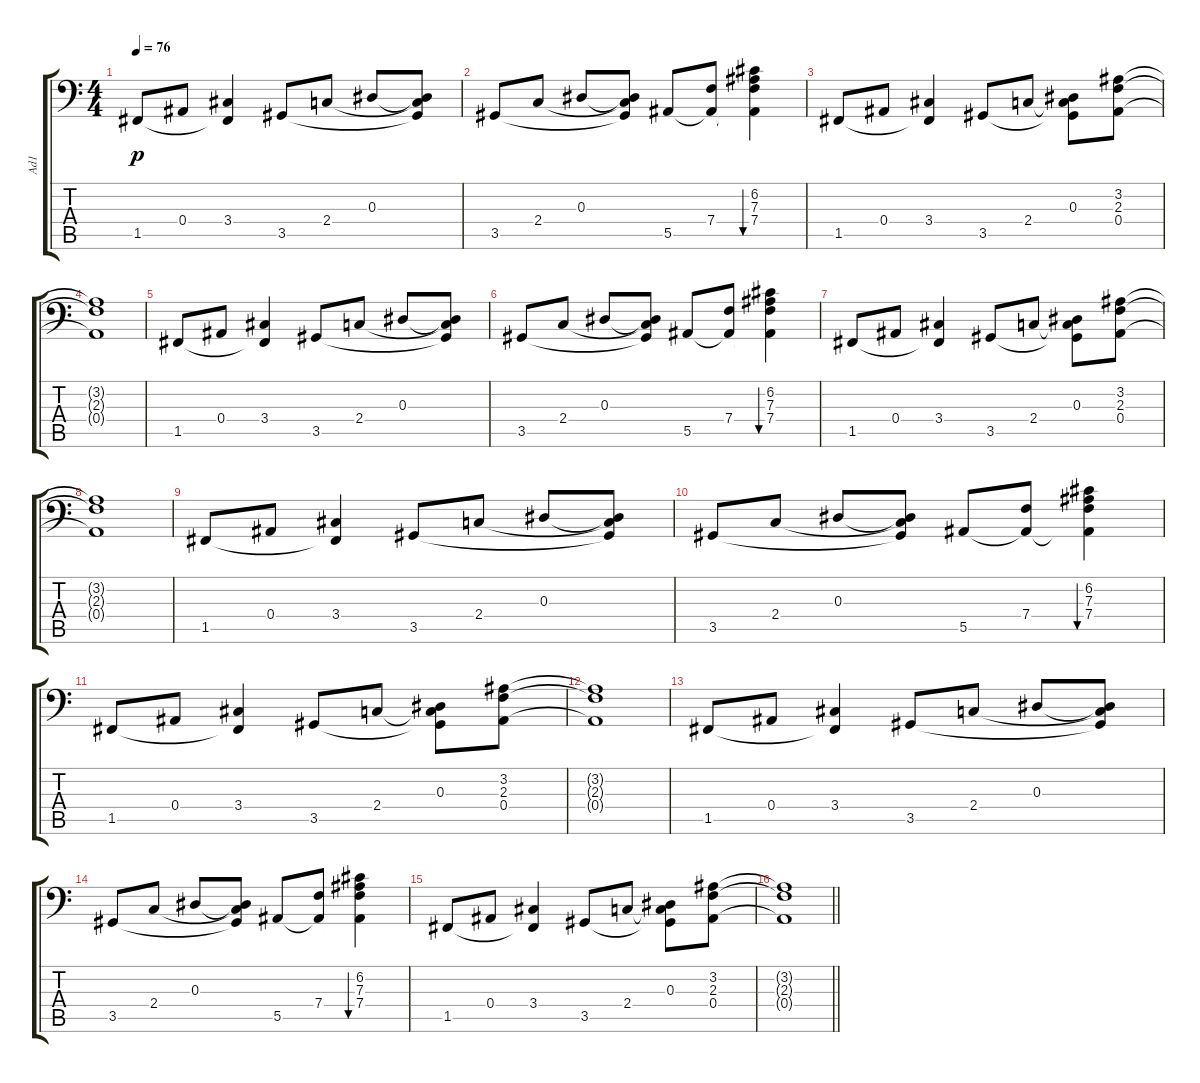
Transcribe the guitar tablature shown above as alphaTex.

\track ("Ad1" "Ad1") {instrument synthstrings1}
\staff {score tabs}
\tuning (C4 G3 Eb3 Bb2 F2 Bb1) {hide}
\ts (4 4)
\tempo 76
\clef f4
\ks c
1.5.8{dy p} 0.4.8 (3.4 1.5{t}).4 3.5.8 2.4.8 0.3.8 (0.3{t} 2.4{t} 3.5{t}).8 |
3.5.8 2.4.8 0.3.8 (0.3{t} 2.4{t} 3.5{t}).8 5.5.8 (7.4 5.5{t}).8 (6.2 7.3 7.4 5.5{t}).4{bu 60} |
1.5.8 0.4.8 (3.4 1.5{t}).4 3.5.8 2.4.8 (0.3 2.4{t} 3.5{t}).8 (3.2 2.3 0.4).8 |
(3.2{t} 2.3{t} 0.4{t}).1 |
1.5.8 0.4.8 (3.4 1.5{t}).4 3.5.8 2.4.8 0.3.8 (0.3{t} 2.4{t} 3.5{t}).8 |
3.5.8 2.4.8 0.3.8 (0.3{t} 2.4{t} 3.5{t}).8 5.5.8 (7.4 5.5{t}).8 (6.2 7.3 7.4 5.5{t}).4{bu 60} |
1.5.8 0.4.8 (3.4 1.5{t}).4 3.5.8 2.4.8 (0.3 2.4{t} 3.5{t}).8 (3.2 2.3 0.4).8 |
(3.2{t} 2.3{t} 0.4{t}).1 |
1.5.8 0.4.8 (3.4 1.5{t}).4 3.5.8 2.4.8 0.3.8 (0.3{t} 2.4{t} 3.5{t}).8 |
3.5.8 2.4.8 0.3.8 (0.3{t} 2.4{t} 3.5{t}).8 5.5.8 (7.4 5.5{t}).8 (6.2 7.3 7.4 5.5{t}).4{bu 60} |
1.5.8 0.4.8 (3.4 1.5{t}).4 3.5.8 2.4.8 (0.3 2.4{t} 3.5{t}).8 (3.2 2.3 0.4).8 |
(3.2{t} 2.3{t} 0.4{t}).1 |
1.5.8 0.4.8 (3.4 1.5{t}).4 3.5.8 2.4.8 0.3.8 (0.3{t} 2.4{t} 3.5{t}).8 |
3.5.8 2.4.8 0.3.8 (0.3{t} 2.4{t} 3.5{t}).8 5.5.8 (7.4 5.5{t}).8 (6.2 7.3 7.4 5.5{t}).4{bu 60} |
1.5.8 0.4.8 (3.4 1.5{t}).4 3.5.8 2.4.8 (0.3 2.4{t} 3.5{t}).8 (3.2 2.3 0.4).8 |
\barLineRight lightlight
(3.2{t} 2.3{t} 0.4{t}).1
